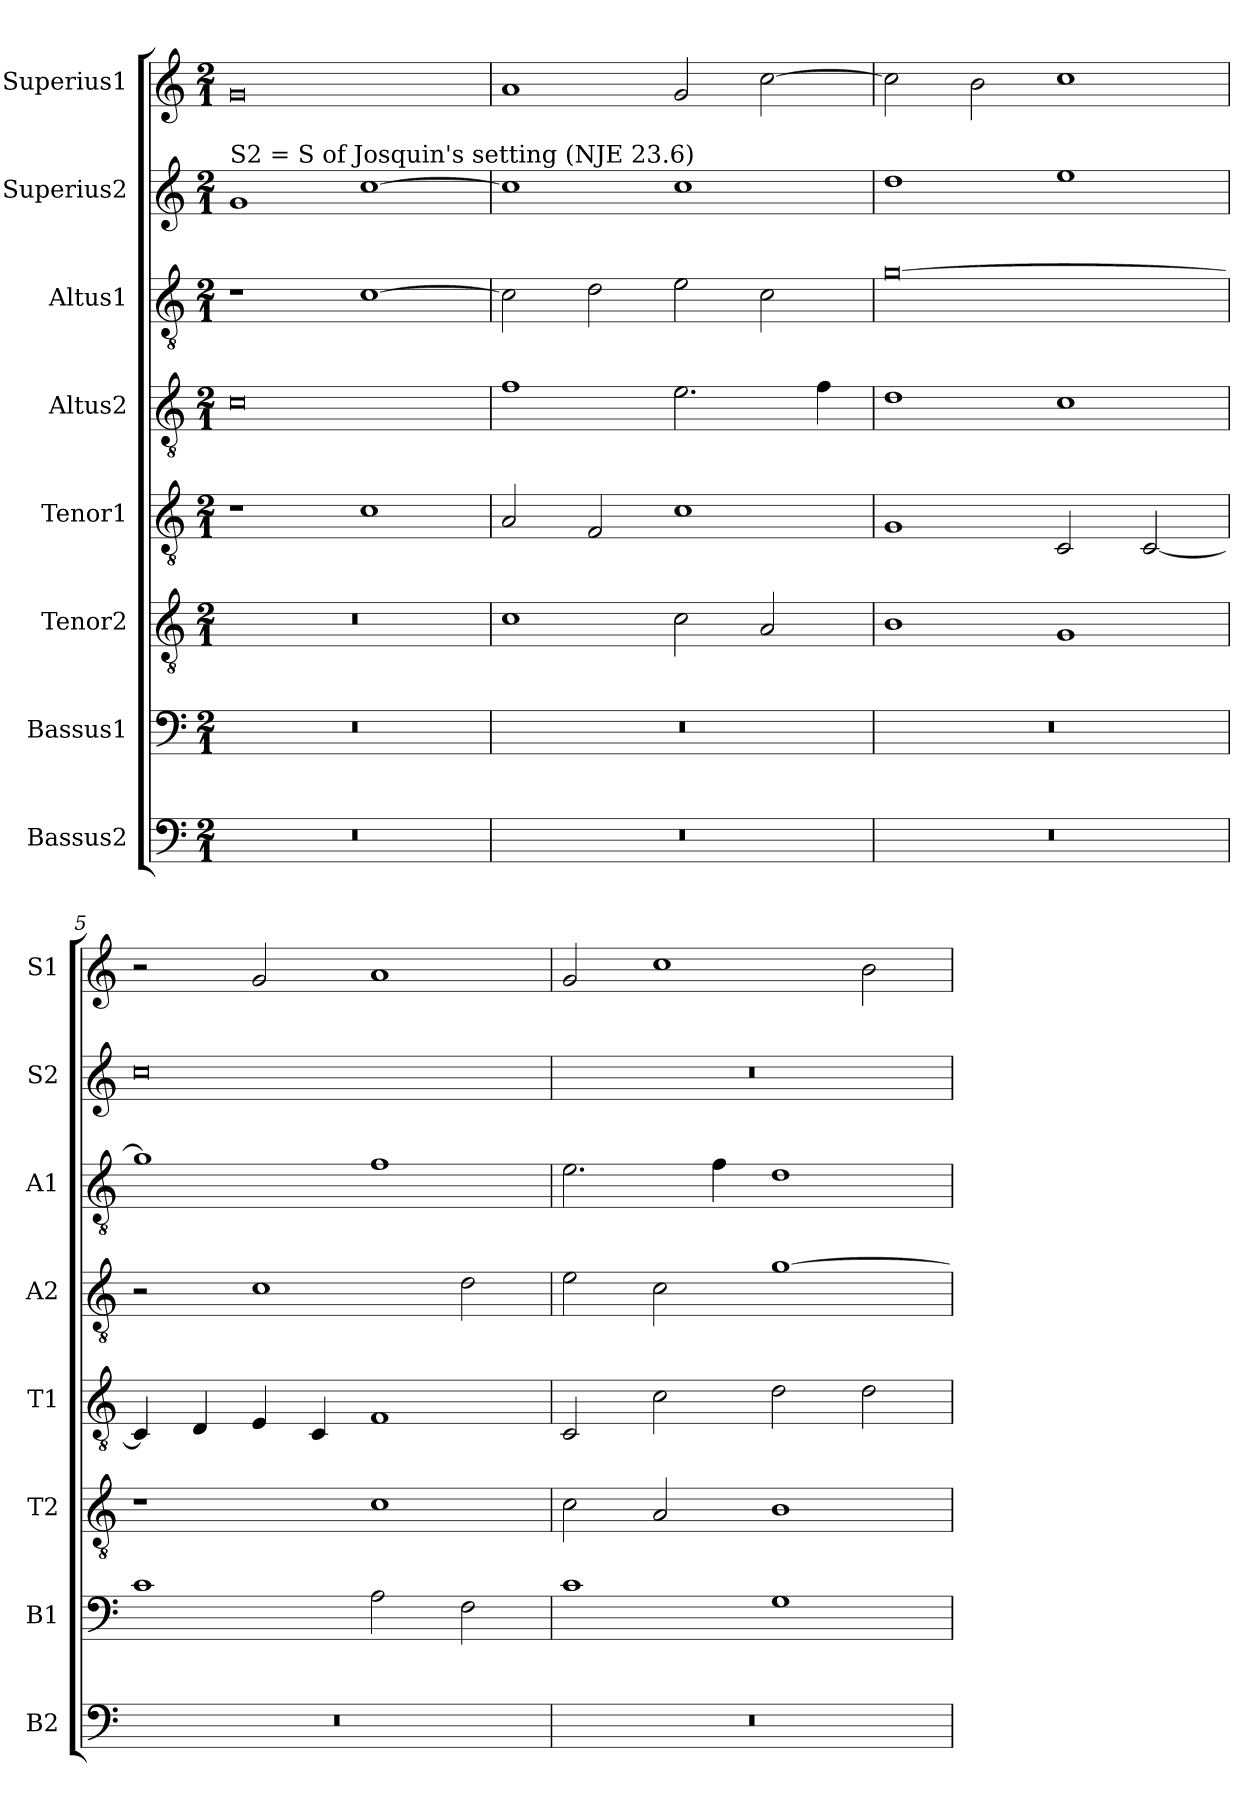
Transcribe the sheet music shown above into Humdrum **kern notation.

**kern	**kern	**kern	**kern	**kern	**kern	**kern	**kern
*part8	*part7	*part6	*part5	*part4	*part3	*part2	*part1
*staff8	*staff7	*staff6	*staff5	*staff4	*staff3	*staff2	*staff1
*I"Bassus2	*I"Bassus1	*I"Tenor2	*I"Tenor1	*I"Altus2	*I"Altus1	*I"Superius2	*I"Superius1
*I'B2	*I'B1	*I'T2	*I'T1	*I'A2	*I'A1	*I'S2	*I'S1
*clefF4	*clefF4	*clefGv2	*clefGv2	*clefGv2	*clefGv2	*clefG2	*clefG2
*k[]	*k[]	*k[]	*k[]	*k[]	*k[]	*k[]	*k[]
*M2/1	*M2/1	*M2/1	*M2/1	*M2/1	*M2/1	*M2/1	*M2/1
=	=	=	=	=	=	=	=
!	!	!	!	!	!	!LO:TX:a:t=S2 = S of Josquin's setting (NJE 23.6)	!
0r	0r	0r	1r	0c	1r	1g	0g
.	.	.	1c	.	[1c	[1cc	.
=3	=3	=3	=3	=3	=3	=3	=3
0r	0r	1c	2A	1f	2c]	1cc]	1a
.	.	.	2F	.	2d	.	.
.	.	2c	1c	2.e	2e	1cc	2g
.	.	2A	.	.	2c	.	[2cc
.	.	.	.	4f	.	.	.
=4	=4	=4	=4	=4	=4	=4	=4
0r	0r	1B	1G	1d	[0g	1dd	2cc]
.	.	.	.	.	.	.	2b
.	.	1G	2C	1c	.	1ee	1cc
.	.	.	[2C	.	.	.	.
=5	=5	=5	=5	=5	=5	=5	=5
0r	1c	1r	4C]	2r	1g]	0cc	2r
.	.	.	4D	.	.	.	.
.	.	.	4E	1c	.	.	2g
.	.	.	4C	.	.	.	.
.	2A	1c	1F	.	1f	.	1a
.	2F	.	.	2d	.	.	.
=6	=6	=6	=6	=6	=6	=6	=6
0r	1c	2c	2C	2e	2.e	0r	2g
.	.	2A	2c	2c	.	.	1cc
.	.	.	.	.	4f	.	.
.	1G	1B	2d	[1g	1d	.	.
.	.	.	2d	.	.	.	2b
=	=	=	=	=	=	=	=
*-	*-	*-	*-	*-	*-	*-	*-
